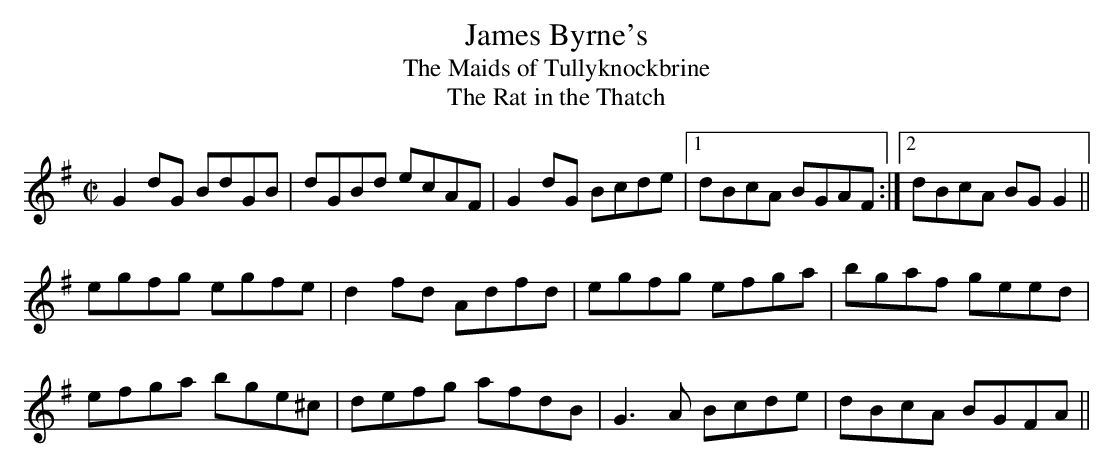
X:1
T:James Byrne's
T:Maids of Tullyknockbrine, The
T:Rat in the Thatch, The
M:C|
K:G
G2dG BdGB|dGBd ecAF|G2dG Bcde|1 dBcA BGAF:|2 dBcA BGG2||
egfg egfe|d2fd Adfd|egfg efga|bgaf geed|
efga bge^c|defg afdB|G3A Bcde|dBcA BGFA||
